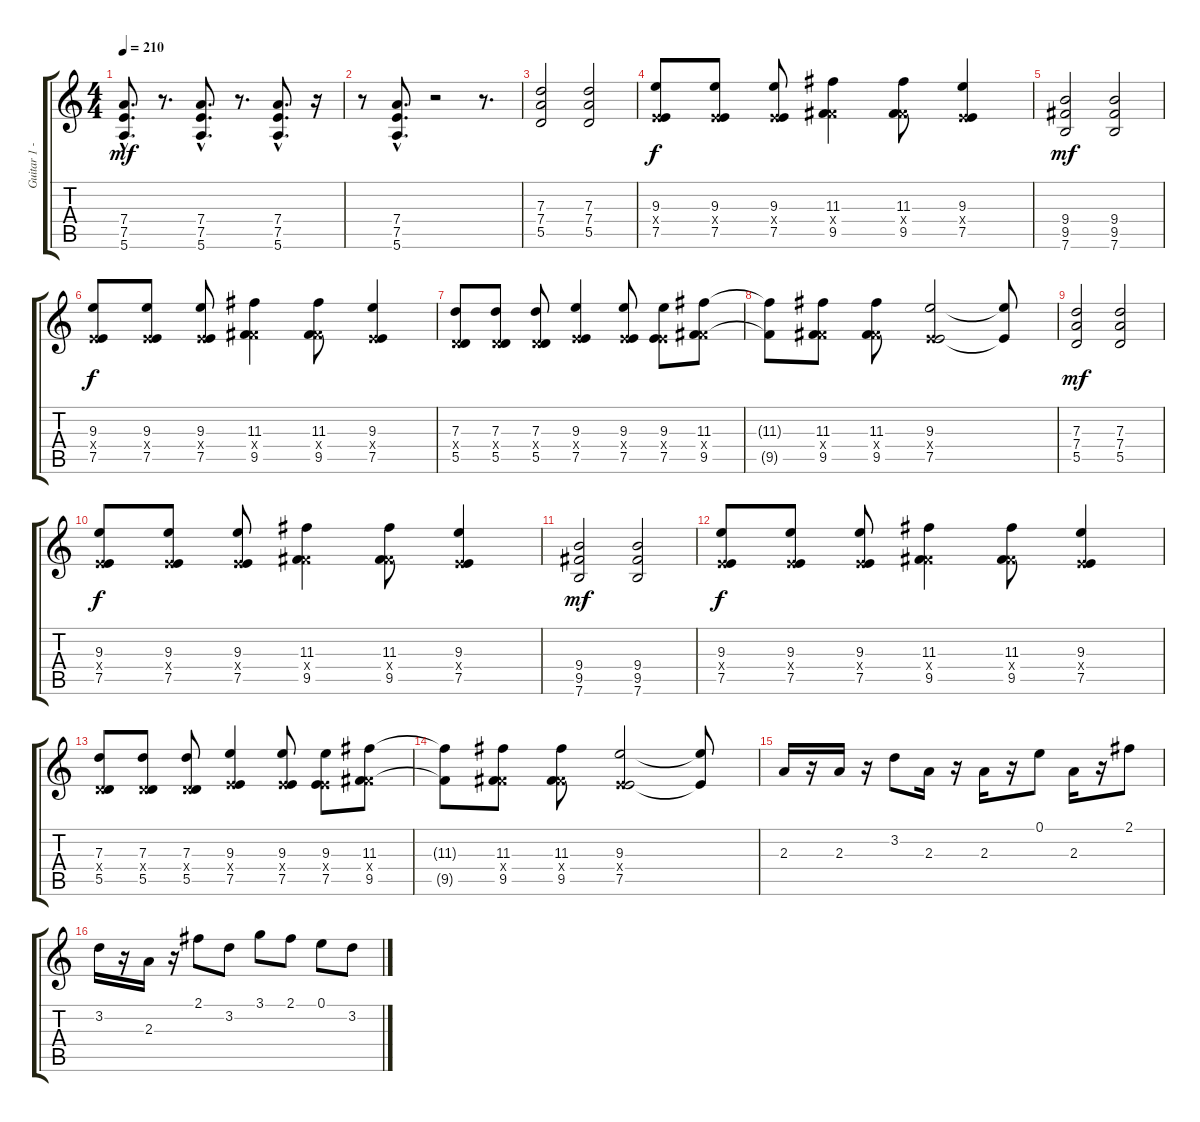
\track ("Guitar 1 - Joey Cape" "Guitar 1 -") {instrument distortionguitar}
\staff {score tabs}
\tuning (E4 B3 G3 D3 A2 E2) {hide}
\ts (4 4)
\tempo 210
\clef g2
\ks c
(7.4{hac} 7.5{hac} 5.6{hac}).8{d dy mf} r.8{d} (7.4{hac} 7.5{hac} 5.6{hac}).8{d} r.8{d} (7.4{hac} 7.5{hac} 5.6{hac}).8{d} r.16 |
r.8 (7.4{hac} 7.5{hac} 5.6{hac}).8{d} r.2 r.8{d} |
(7.3 7.4 5.5).2 (7.3 7.4 5.5).2 |
(9.3 2.4{x} 7.5).8{dy f} (9.3 2.4{x} 7.5).8 (9.3 2.4{x} 7.5).8 (11.3 4.4{x} 9.5).4 (11.3 4.4{x} 9.5).8 (9.3 2.4{x} 7.5).4 |
(9.4 9.5 7.6).2{dy mf} (9.4 9.5 7.6).2 |
(9.3 2.4{x} 7.5).8{dy f} (9.3 2.4{x} 7.5).8 (9.3 2.4{x} 7.5).8 (11.3 4.4{x} 9.5).4 (11.3 4.4{x} 9.5).8 (9.3 2.4{x} 7.5).4 |
(7.3 0.4{x} 5.5).8 (7.3 0.4{x} 5.5).8 (7.3 0.4{x} 5.5).8 (9.3 2.4{x} 7.5).4 (9.3 2.4{x} 7.5).8 (9.3 2.4{x} 7.5).8 (11.3 4.4{x} 9.5).8 |
(11.3{t} 9.5{t}).8 (11.3 4.4{x} 9.5).8 (11.3 4.4{x} 9.5).8 (9.3 2.4{x} 7.5).2 (9.3{t} 7.5{t}).8 |
(7.3 7.4 5.5).2{dy mf} (7.3 7.4 5.5).2 |
(9.3 2.4{x} 7.5).8{dy f} (9.3 2.4{x} 7.5).8 (9.3 2.4{x} 7.5).8 (11.3 4.4{x} 9.5).4 (11.3 4.4{x} 9.5).8 (9.3 2.4{x} 7.5).4 |
(9.4 9.5 7.6).2{dy mf} (9.4 9.5 7.6).2 |
(9.3 2.4{x} 7.5).8{dy f} (9.3 2.4{x} 7.5).8 (9.3 2.4{x} 7.5).8 (11.3 4.4{x} 9.5).4 (11.3 4.4{x} 9.5).8 (9.3 2.4{x} 7.5).4 |
(7.3 0.4{x} 5.5).8 (7.3 0.4{x} 5.5).8 (7.3 0.4{x} 5.5).8 (9.3 2.4{x} 7.5).4 (9.3 2.4{x} 7.5).8 (9.3 2.4{x} 7.5).8 (11.3 4.4{x} 9.5).8 |
(11.3{t} 9.5{t}).8 (11.3 4.4{x} 9.5).8 (11.3 4.4{x} 9.5).8 (9.3 2.4{x} 7.5).2 (9.3{t} 7.5{t}).8 |
2.3.16 r.16 2.3.16 r.16 3.2.8 2.3.16 r.16 2.3.16 r.16 0.1.8 2.3.16 r.16 2.1.8 |
3.2.16 r.16 2.3.16 r.16 2.1.8 3.2.8 3.1.8 2.1.8 0.1.8 3.2.8
